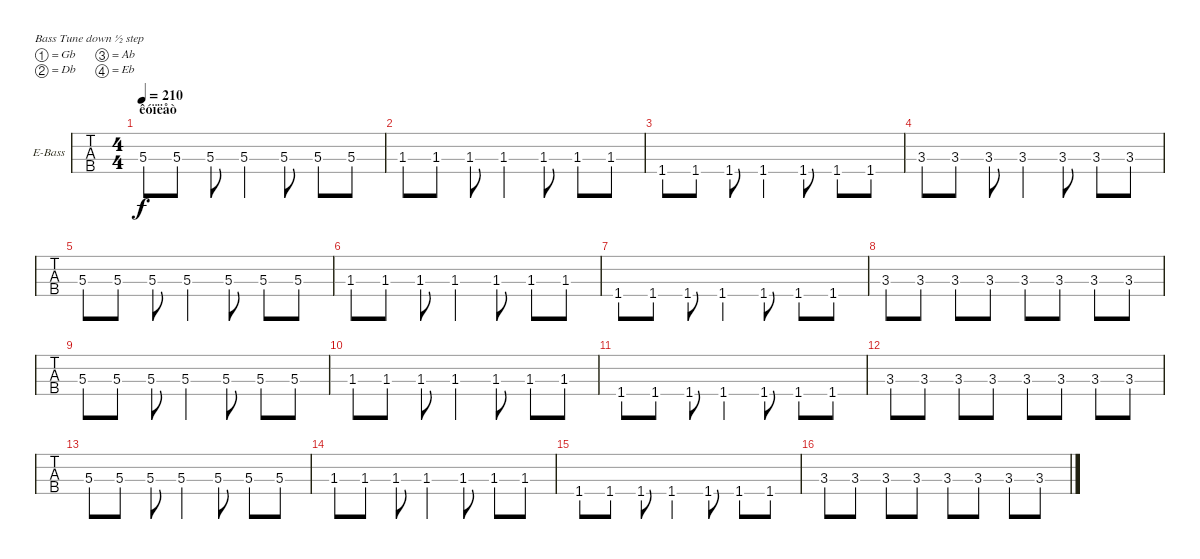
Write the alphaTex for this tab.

\bracketExtendMode groupsimilarinstruments
\firstSystemTrackNameOrientation horizontal
\otherSystemsTrackNameOrientation horizontal
\track ("Electric Bass" "E-Bass") {instrument electricbassfinger}
\staff {tabs}
\tuning (Gb2 Db2 Ab1 Eb1)
\ts (4 4)
\section ("" "êóïëåò")
\tempo 210
\clef f4
\ks c
5.3.8{dy f} 5.3.8 5.3.8 5.3.4 5.3.8 5.3.8 5.3.8 |
1.3.8 1.3.8 1.3.8 1.3.4 1.3.8 1.3.8 1.3.8 |
1.4.8 1.4.8 1.4.8 1.4.4 1.4.8 1.4.8 1.4.8 |
3.3.8 3.3.8 3.3.8 3.3.4 3.3.8 3.3.8 3.3.8 |
5.3.8 5.3.8 5.3.8 5.3.4 5.3.8 5.3.8 5.3.8 |
1.3.8 1.3.8 1.3.8 1.3.4 1.3.8 1.3.8 1.3.8 |
1.4.8 1.4.8 1.4.8 1.4.4 1.4.8 1.4.8 1.4.8 |
3.3.8 3.3.8 3.3.8 3.3.8 3.3.8 3.3.8 3.3.8 3.3.8 |
5.3.8 5.3.8 5.3.8 5.3.4 5.3.8 5.3.8 5.3.8 |
1.3.8 1.3.8 1.3.8 1.3.4 1.3.8 1.3.8 1.3.8 |
1.4.8 1.4.8 1.4.8 1.4.4 1.4.8 1.4.8 1.4.8 |
3.3.8 3.3.8 3.3.8 3.3.8 3.3.8 3.3.8 3.3.8 3.3.8 |
5.3.8 5.3.8 5.3.8 5.3.4 5.3.8 5.3.8 5.3.8 |
1.3.8 1.3.8 1.3.8 1.3.4 1.3.8 1.3.8 1.3.8 |
1.4.8 1.4.8 1.4.8 1.4.4 1.4.8 1.4.8 1.4.8 |
3.3.8 3.3.8 3.3.8 3.3.8 3.3.8 3.3.8 3.3.8 3.3.8
